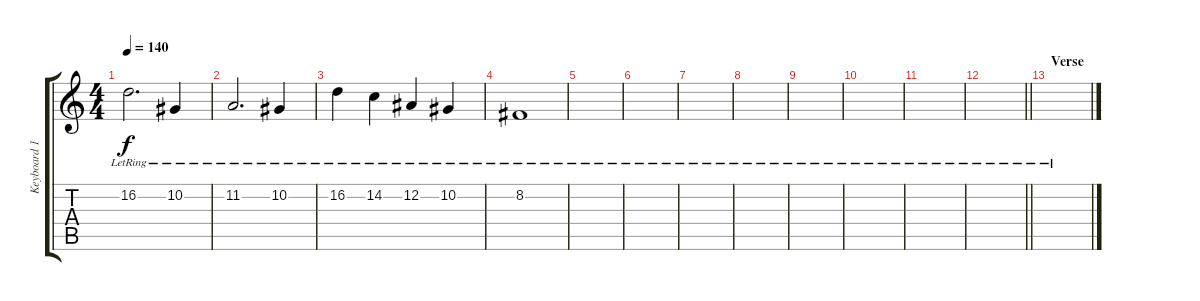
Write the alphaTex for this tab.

\track ("Keyboard 1" "Keyboard 1") {instrument electricpiano1}
\staff {score tabs}
\tuning (Eb4 Bb3 Gb3 Db3 Ab2 Db2) {hide}
\ts (4 4)
\tempo 140
\clef g2
\ks c
16.2{lr}.2{d dy f} 10.2{lr}.4 |
11.2{lr}.2{d} 10.2{lr}.4 |
16.2{lr}.4 14.2{lr}.4 12.2{lr}.4 10.2{lr}.4 |
8.2{lr}.1 |
|
|
|
|
|
|
|
\barLineRight lightlight
|
\section ("" "Verse")
